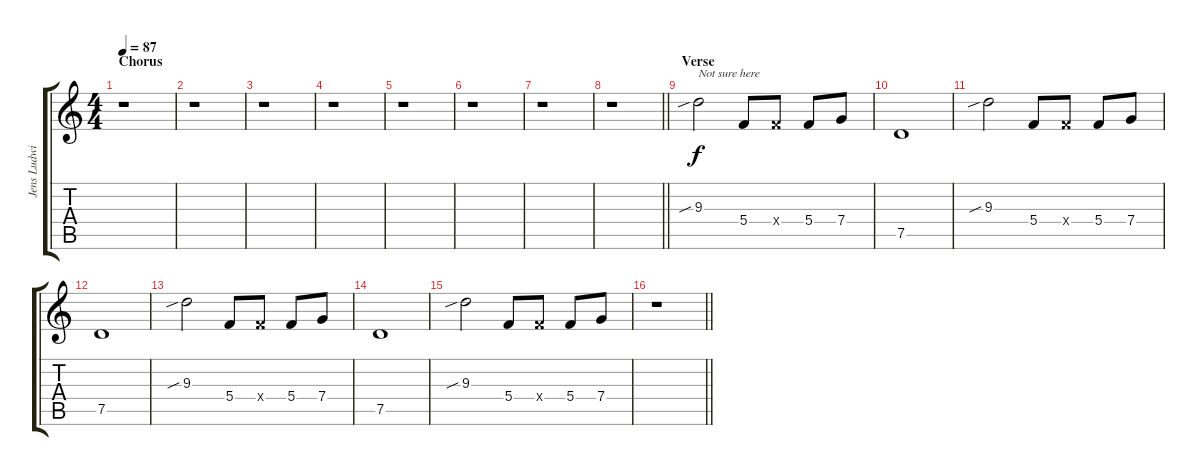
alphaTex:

\track ("Jens Ludwig - Clean dobro" "Jens Ludwi") {instrument acousticguitarsteel}
\staff {score tabs}
\tuning (D4 A3 F3 C3 G2 D2) {hide}
\ts (4 4)
\section ("" "Chorus")
\tempo 87
\clef g2
\ks c
r.1{dy f} |
r.1 |
r.1 |
r.1 |
r.1 |
r.1 |
r.1 |
\barLineRight lightlight
r.1 |
\section ("" "Verse")
9.3{sib}.2{txt "Not sure here"} 5.4.8 5.4{x}.8 5.4.8 7.4.8 |
7.5.1 |
9.3{sib}.2 5.4.8 5.4{x}.8 5.4.8 7.4.8 |
7.5.1 |
9.3{sib}.2 5.4.8 5.4{x}.8 5.4.8 7.4.8 |
7.5.1 |
9.3{sib}.2 5.4.8 5.4{x}.8 5.4.8 7.4.8 |
\barLineRight lightlight
r.1
